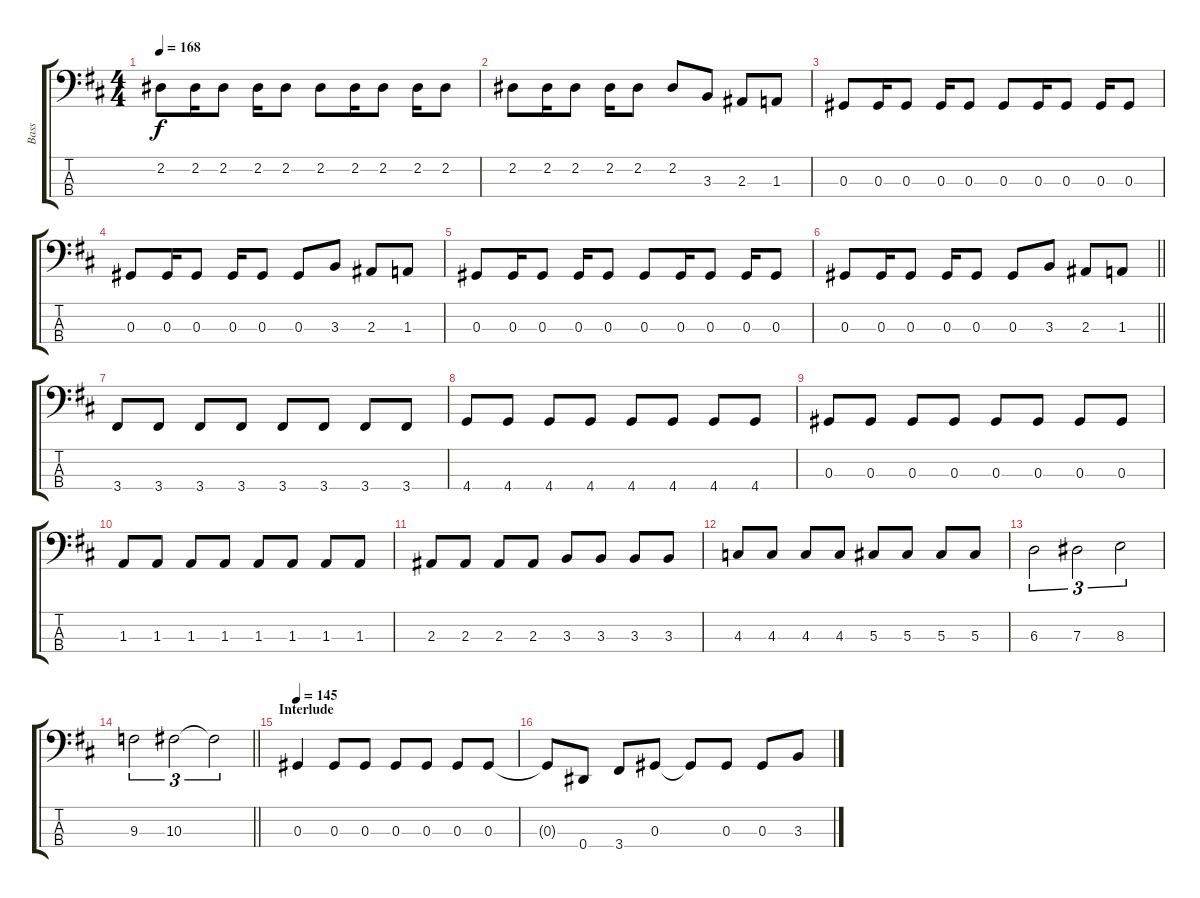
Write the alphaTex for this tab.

\track ("Bass" "Bass") {instrument electricbasspick}
\staff {score tabs}
\tuning (Gb2 Db2 Ab1 Eb1) {hide}
\ts (4 4)
\tempo 168
\clef f4
\ks d
2.2.8{dy f} 2.2.16 2.2.8 2.2.16 2.2.8 2.2.8 2.2.16 2.2.8 2.2.16 2.2.8 |
2.2.8 2.2.16 2.2.8 2.2.16 2.2.8 2.2.8 3.3.8 2.3.8 1.3.8 |
0.3.8 0.3.16 0.3.8 0.3.16 0.3.8 0.3.8 0.3.16 0.3.8 0.3.16 0.3.8 |
0.3.8 0.3.16 0.3.8 0.3.16 0.3.8 0.3.8 3.3.8 2.3.8 1.3.8 |
0.3.8 0.3.16 0.3.8 0.3.16 0.3.8 0.3.8 0.3.16 0.3.8 0.3.16 0.3.8 |
\barLineRight lightlight
0.3.8 0.3.16 0.3.8 0.3.16 0.3.8 0.3.8 3.3.8 2.3.8 1.3.8 |
3.4.8 3.4.8 3.4.8 3.4.8 3.4.8 3.4.8 3.4.8 3.4.8 |
4.4.8 4.4.8 4.4.8 4.4.8 4.4.8 4.4.8 4.4.8 4.4.8 |
0.3.8 0.3.8 0.3.8 0.3.8 0.3.8 0.3.8 0.3.8 0.3.8 |
1.3.8 1.3.8 1.3.8 1.3.8 1.3.8 1.3.8 1.3.8 1.3.8 |
2.3.8 2.3.8 2.3.8 2.3.8 3.3.8 3.3.8 3.3.8 3.3.8 |
4.3.8 4.3.8 4.3.8 4.3.8 5.3.8 5.3.8 5.3.8 5.3.8 |
6.3.2{tu (3 2)} 7.3.2{tu (3 2)} 8.3.2{tu (3 2)} |
\barLineRight lightlight
9.3.2{tu (3 2)} 10.3.2{tu (3 2)} 10.3{t}.2{tu (3 2)} |
\section ("" "Interlude")
\tempo 145
0.3.4 0.3.8 0.3.8 0.3.8 0.3.8 0.3.8 0.3.8 |
0.3{t}.8 0.4.8 3.4.8 0.3.8 0.3{t}.8 0.3.8 0.3.8 3.3.8
